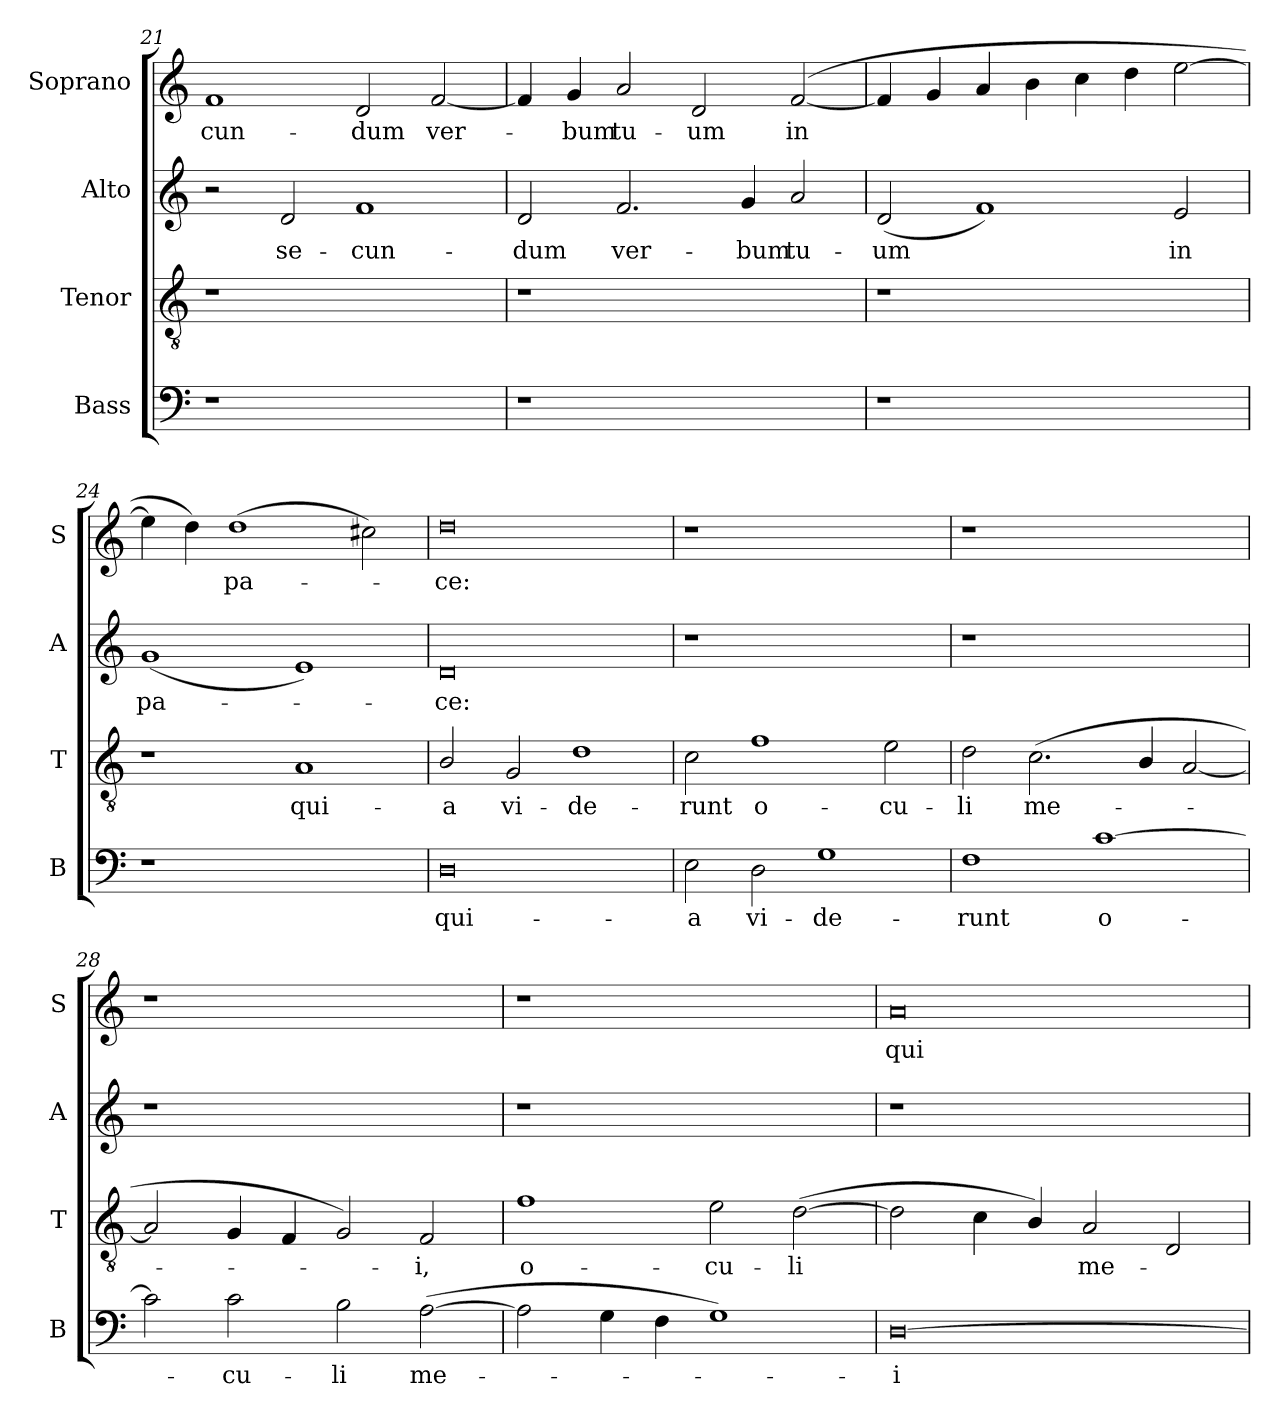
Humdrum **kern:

**kern	**text	**kern	**text	**kern	**text	**kern	**text
*part4	*part4	*part3	*part3	*part2	*part2	*part1	*part1
*staff4	*staff4	*staff3	*staff3	*staff2	*staff2	*staff1	*staff1
*I"Bass	*	*I"Tenor	*	*I"Alto	*	*I"Soprano	*
*I'B	*	*I'T	*	*I'A	*	*I'S	*
*clefF4	*	*clefGv2	*	*clefG2	*	*clefG2	*
*k[]	*	*k[]	*	*k[]	*	*k[]	*
=21	=21	=21	=21	=21	=21	=21	=21
!	!	!	!	!	!	!	!LO:LY:b
1r	.	1r	.	2r	.	1f	-cun-
!	!	!	!	!	!LO:LY:b	!	!
.	.	.	.	2d/	se-	.	.
!	!	!	!	!	!LO:LY:b	!	!LO:LY:b
1ryy	.	1ryy	.	1f	-cun-	2d/	-dum
!	!	!	!	!	!	!	!LO:LY:b
.	.	.	.	.	.	[2f/	ver-
=22	=22	=22	=22	=22	=22	=22	=22
!	!	!	!	!	!LO:LY:b	!	!
1r	.	1r	.	2d/	-dum	4f/]	.
!	!	!	!	!	!	!	!LO:LY:b
.	.	.	.	.	.	4g/	bum
!	!	!	!	!	!LO:LY:b	!	!LO:LY:b
.	.	.	.	2.f/	ver-	2a/	tu-
!	!	!	!	!	!	!	!LO:LY:b
1ryy	.	1ryy	.	.	.	2d/	-um
!	!	!	!	!	!LO:LY:b	!	!
.	.	.	.	4g/	-bum	.	.
!	!	!	!	!	!LO:LY:b	!	!LO:LY:b
.	.	.	.	2a/	tu-	(>[2f/	in
!!LO:LB:g=z
=23	=23	=23	=23	=23	=23	=23	=23
!	!	!	!	!	!LO:LY:b	!	!
1r	.	1r	.	(<2d/	-um	4f/]	.
.	.	.	.	.	.	4g/	.
.	.	.	.	1f)	.	4a/	.
.	.	.	.	.	.	4b\	.
1ryy	.	1ryy	.	.	.	4cc\	.
.	.	.	.	.	.	4dd\	.
!	!	!	!	!	!LO:LY:b	!	!
.	.	.	.	2e/	in	[2ee\	.
!!LO:LB:g=z
=24	=24	=24	=24	=24	=24	=24	=24
!	!	!	!	!	!LO:LY:b	!	!
1r	.	1r	.	(<1g	pa-	4ee\]	.
.	.	.	.	.	.	4dd\)	.
!	!	!	!	!	!	!	!LO:LY:b
.	.	.	.	.	.	(>1dd	pa-
!	!	!	!LO:LY:b	!	!	!	!
1ryy	.	1A	qui-	1e)	.	.	.
.	.	.	.	.	.	2cc#X\)	.
=25	=25	=25	=25	=25	=25	=25	=25
!	!LO:LY:b	!	!LO:LY:b	!	!LO:LY:b	!	!LO:LY:b
0D	qui-	2B/	-a	0d	ce:	0dd	ce:
!	!	!	!LO:LY:b	!	!	!	!
.	.	2G/	vi-	.	.	.	.
!	!	!	!LO:LY:b	!	!	!	!
.	.	1d	-de-	.	.	.	.
=26	=26	=26	=26	=26	=26	=26	=26
!	!LO:LY:b	!	!LO:LY:b	!	!	!	!
2E\	-a	2c\	-runt	1r	.	1r	.
!	!LO:LY:b	!	!LO:LY:b	!	!	!	!
2D\	vi-	1f	o-	.	.	.	.
!	!LO:LY:b	!	!	!	!	!	!
1G	-de-	.	.	1ryy	.	1ryy	.
!	!	!	!LO:LY:b	!	!	!	!
.	.	2e\	-cu-	.	.	.	.
=27	=27	=27	=27	=27	=27	=27	=27
!	!LO:LY:b	!	!LO:LY:b	!	!	!	!
1F	-runt	2d\	-li	1r	.	1r	.
!	!	!	!LO:LY:b	!	!	!	!
.	.	(<2.c\	me-	.	.	.	.
!	!LO:LY:b	!	!	!	!	!	!
[1c	o-	.	.	1ryy	.	1ryy	.
.	.	4B/	.	.	.	.	.
.	.	[2A/	.	.	.	.	.
=28	=28	=28	=28	=28	=28	=28	=28
2c\]	.	2A/]	.	1r	.	1r	.
!	!LO:LY:b	!	!	!	!	!	!
2c\	cu-	4G/	.	.	.	.	.
.	.	4F/	.	.	.	.	.
!	!LO:LY:b	!	!	!	!	!	!
2B\	-li	2G/)	.	1ryy	.	1ryy	.
!	!LO:LY:b	!	!LO:LY:b	!	!	!	!
(>[2A\	me-	2F/	i,	.	.	.	.
=29	=29	=29	=29	=29	=29	=29	=29
!	!	!	!LO:LY:b	!	!	!	!
2A\]	.	1f	o-	1r	.	1r	.
4G\	.	.	.	.	.	.	.
4F\	.	.	.	.	.	.	.
!	!	!	!LO:LY:b	!	!	!	!
1G)	.	2e\	-cu-	1ryy	.	1ryy	.
!	!	!	!LO:LY:b	!	!	!	!
.	.	(>[2d\	-li	.	.	.	.
=30	=30	=30	=30	=30	=30	=30	=30
!	!LO:LY:b	!	!	!	!	!	!LO:LY:b
[0D	i	2d\]	.	1r	.	0a	qui-
.	.	4c\	.	.	.	.	.
.	.	4B/)	.	.	.	.	.
!	!	!	!LO:LY:b	!	!	!	!
.	.	2A/	me-	1ryy	.	.	.
.	.	2D/	.	.	.	.	.
=	=	=	=	=	=	=	=
*-	*-	*-	*-	*-	*-	*-	*-
